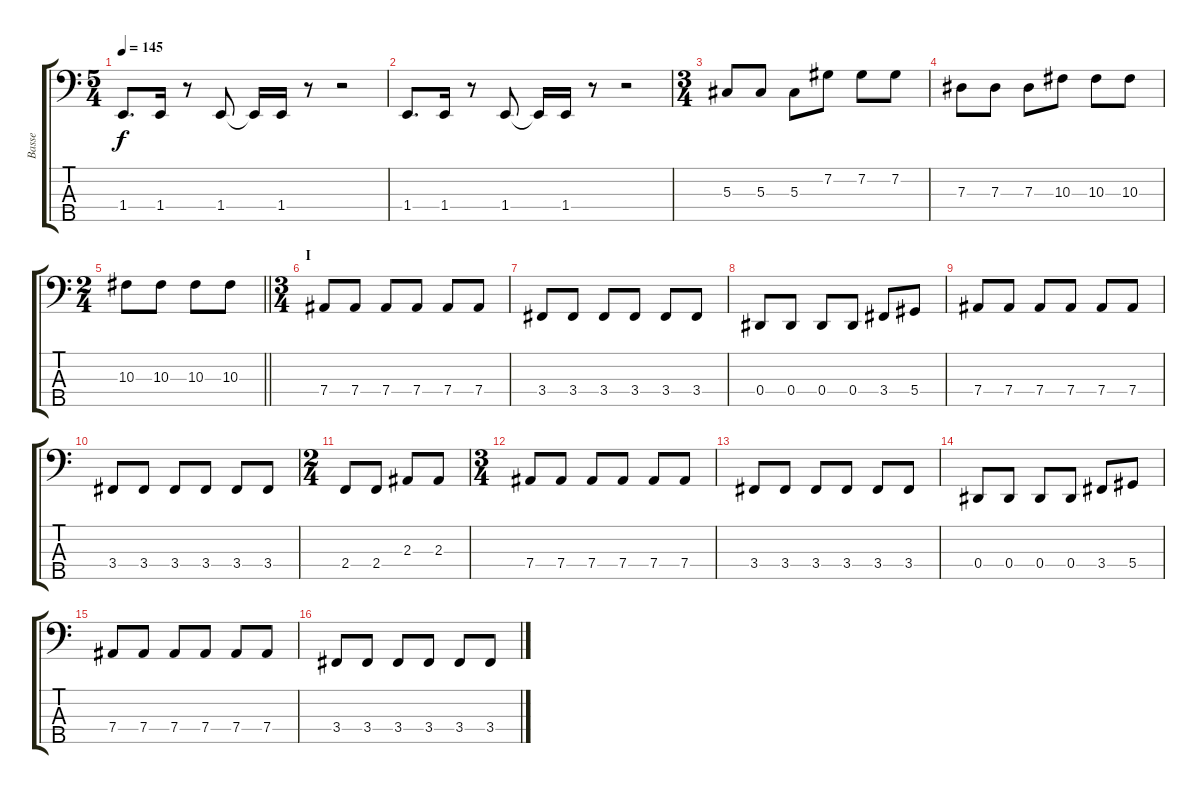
\track ("Basse" "Basse") {instrument electricbasspick}
\staff {score tabs}
\tuning (Gb2 Db2 Ab1 Eb1 Bb0) {hide}
\ts (5 4)
\tempo 145
\clef f4
\ks c
1.4.8{d dy f} 1.4.16 r.8 1.4.8 1.4{t}.16 1.4.16 r.8 r.2 |
1.4.8{d} 1.4.16 r.8 1.4.8 1.4{t}.16 1.4.16 r.8 r.2 |
\ts (3 4)
5.3.8 5.3.8 5.3.8 7.2.8 7.2.8 7.2.8 |
7.3.8 7.3.8 7.3.8 10.3.8 10.3.8 10.3.8 |
\ts (2 4)
\barLineRight lightlight
10.3.8 10.3.8 10.3.8 10.3.8 |
\ts (3 4)
\section ("" "I")
7.4.8 7.4.8 7.4.8 7.4.8 7.4.8 7.4.8 |
3.4.8 3.4.8 3.4.8 3.4.8 3.4.8 3.4.8 |
0.4.8 0.4.8 0.4.8 0.4.8 3.4.8 5.4.8 |
7.4.8 7.4.8 7.4.8 7.4.8 7.4.8 7.4.8 |
3.4.8 3.4.8 3.4.8 3.4.8 3.4.8 3.4.8 |
\ts (2 4)
2.4.8 2.4.8 2.3.8 2.3.8 |
\ts (3 4)
7.4.8 7.4.8 7.4.8 7.4.8 7.4.8 7.4.8 |
3.4.8 3.4.8 3.4.8 3.4.8 3.4.8 3.4.8 |
0.4.8 0.4.8 0.4.8 0.4.8 3.4.8 5.4.8 |
7.4.8 7.4.8 7.4.8 7.4.8 7.4.8 7.4.8 |
3.4.8 3.4.8 3.4.8 3.4.8 3.4.8 3.4.8
